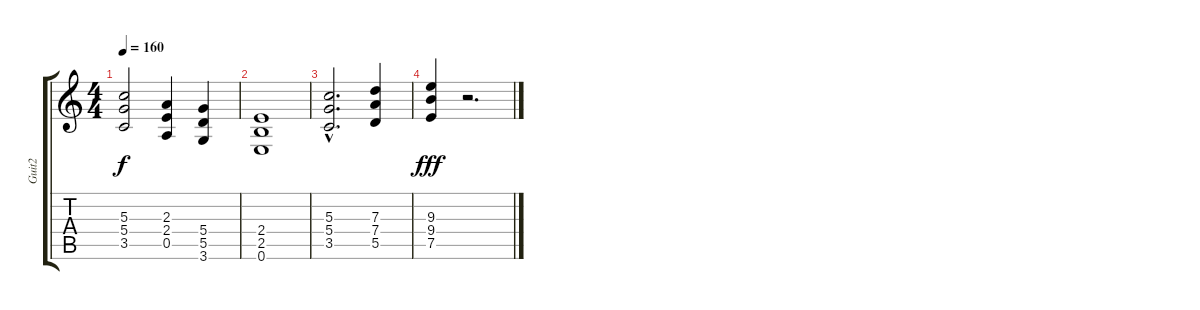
\track ("Guit2" "Guit2") {instrument overdrivenguitar}
\staff {score tabs}
\tuning (E4 B3 G3 D3 A2 E2) {hide}
\ts (4 4)
\tempo 160
\clef g2
\ks c
(5.3{t} 5.4{t} 3.5{t}).2{dy f} (2.3 2.4 0.5).4 (5.4 5.5 3.6).4 |
(2.4 2.5 0.6).1 |
(5.3{hac} 5.4{hac} 3.5{hac}).2{d} (7.3 7.4 5.5).4 |
(9.3 9.4 7.5).4{dy fff} r.2{d}
